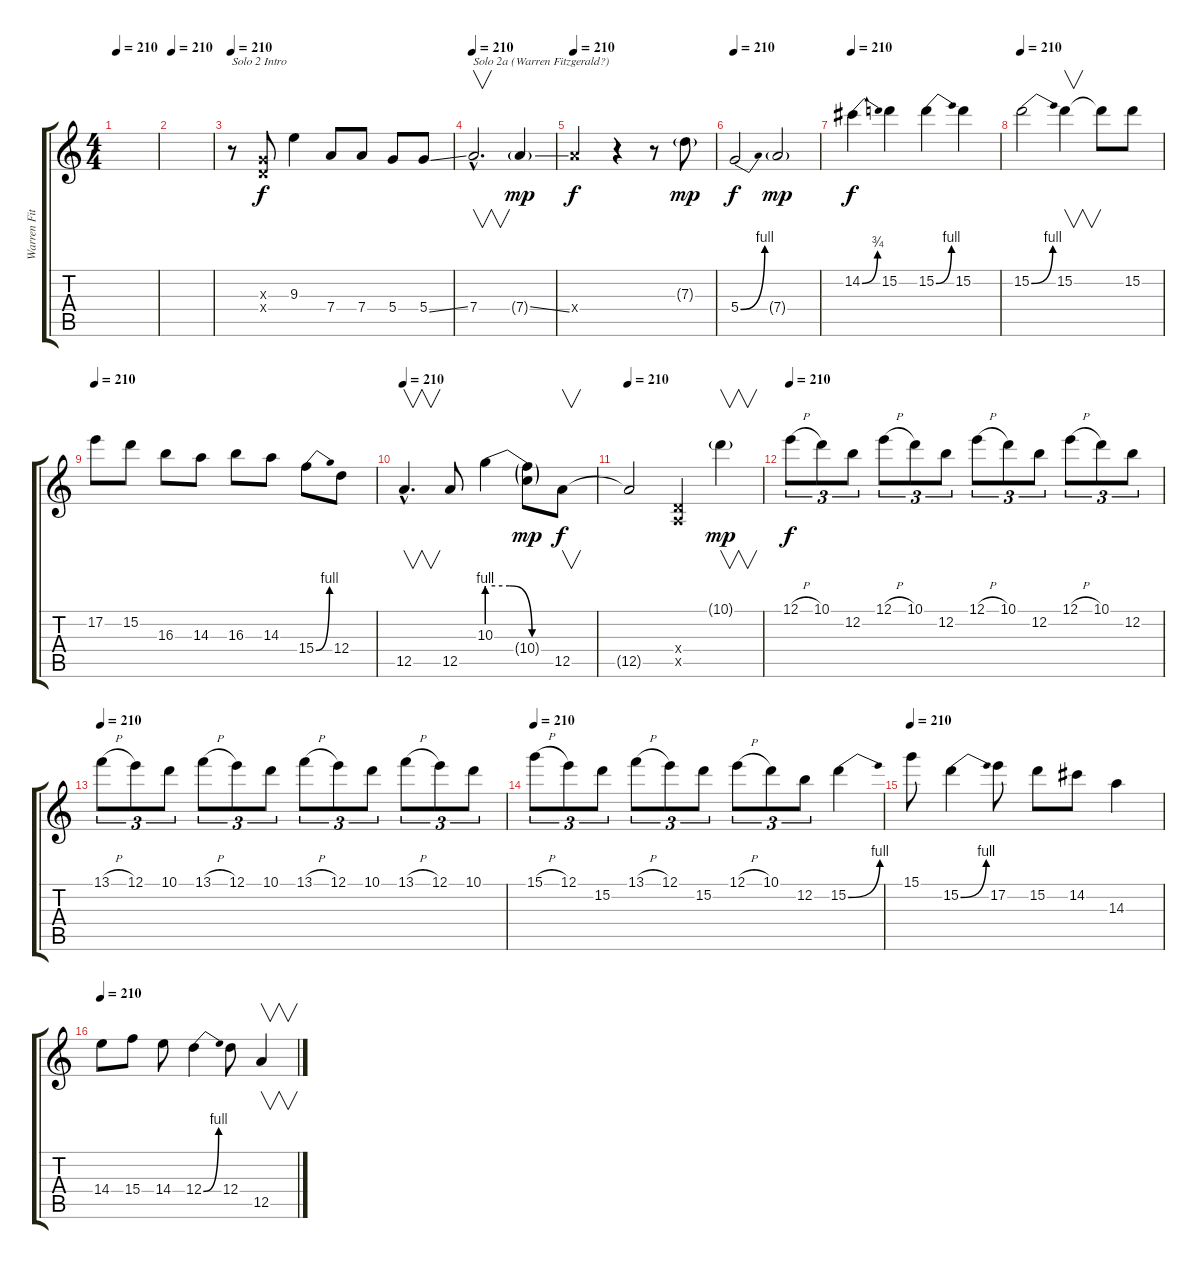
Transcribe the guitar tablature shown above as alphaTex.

\track ("Warren Fitzgerald/Kyle Gass Solos" "Warren Fit") {instrument overdrivenguitar}
\staff {score tabs}
\tuning (E4 B3 G3 D3 A2 E2) {hide}
\ts (4 4)
\tempo 210
\clef g2
\ks c
|
\tempo 210
|
\tempo 210
r.8{txt "Solo 2 Intro"} (0.3{x} 0.4{x}).8 9.3.4 7.4.8 7.4.8 5.4.8 5.4{ss}.8 |
\tempo 210
7.4{hac}.2{v d txt "Solo 2a (Warren Fitzgerald?)"} 7.4{ss g}.4{dy mp} |
\tempo 210
7.4{x}.2{dy f} r.4 r.8 7.3{g}.8{dy mp} |
\tempo 210
5.4{be (bend 0 0 60 4)}.2{dy f} 7.4{g}.2{dy mp} |
\tempo 210
14.2{be (bend 0 0 60 3)}.4{dy f} 15.2.4 15.2{be (bend 0 0 60 4)}.4 15.2.4 |
\tempo 210
15.2{be (bend 0 0 60 4)}.2 15.2.4{v} 15.2{t}.8 15.2.8 |
\tempo 210
17.2.8 15.2.8 16.3.8 14.3.8 16.3.8 14.3.8 15.4{be (bend 0 0 60 4)}.8 12.4.8 |
\tempo 210
12.5{hac}.4{v d} 12.5.8 10.3{be (custom 0 4 20 4 40 0 60 0)}.4 (10.3{t} 10.4{g}).8{dy mp} 12.5.8{v dy f} |
\tempo 210
12.5{t}.2 (0.4{x} 0.5{x}).4 10.1{g}.4{v dy mp} |
\tempo 210
12.1{h}.8{tu (3 2) dy f} 10.1.8{tu (3 2)} 12.2.8{tu (3 2)} 12.1{h}.8{tu (3 2)} 10.1.8{tu (3 2)} 12.2.8{tu (3 2)} 12.1{h}.8{tu (3 2)} 10.1.8{tu (3 2)} 12.2.8{tu (3 2)} 12.1{h}.8{tu (3 2)} 10.1.8{tu (3 2)} 12.2.8{tu (3 2)} |
\tempo 210
13.1{h}.8{tu (3 2)} 12.1.8{tu (3 2)} 10.1.8{tu (3 2)} 13.1{h}.8{tu (3 2)} 12.1.8{tu (3 2)} 10.1.8{tu (3 2)} 13.1{h}.8{tu (3 2)} 12.1.8{tu (3 2)} 10.1.8{tu (3 2)} 13.1{h}.8{tu (3 2)} 12.1.8{tu (3 2)} 10.1.8{tu (3 2)} |
\tempo 210
15.1{h}.8{tu (3 2)} 12.1.8{tu (3 2)} 15.2.8{tu (3 2)} 13.1{h}.8{tu (3 2)} 12.1.8{tu (3 2)} 15.2.8{tu (3 2)} 12.1{h}.8{tu (3 2)} 10.1.8{tu (3 2)} 12.2.8{tu (3 2)} 15.2{be (bend 0 0 60 4)}.4 |
\tempo 210
15.1.8 15.2{be (bend 0 0 60 4)}.4 17.2.8 15.2.8 14.2.8 14.3.4 |
\tempo 210
14.4.8 15.4.8 14.4.8 12.4{be (bend 0 0 60 4)}.4 12.4.8 12.5.4{v}
